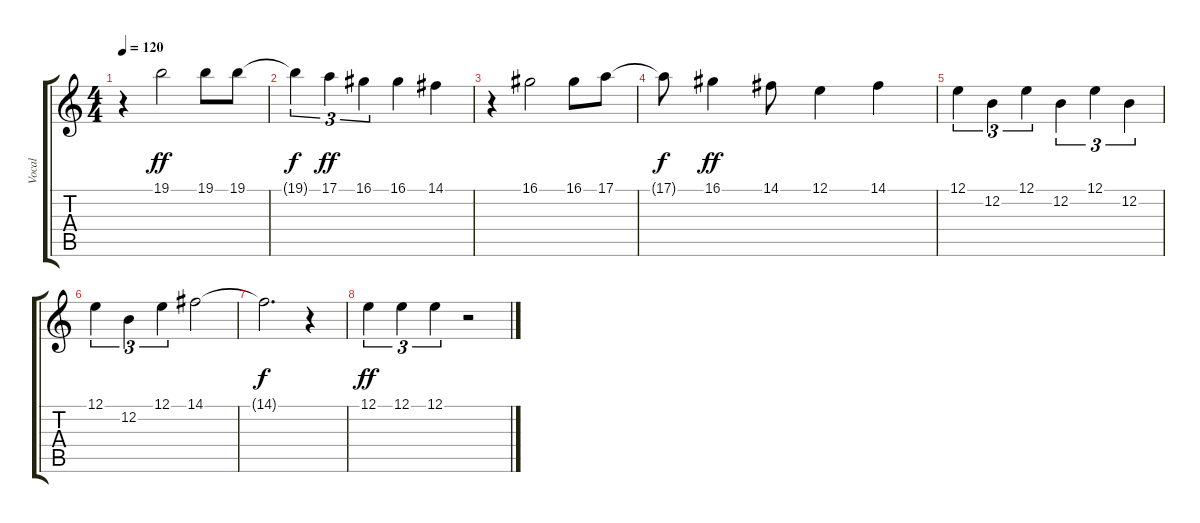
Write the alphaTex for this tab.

\track ("Vocal" "Vocal") {instrument panflute}
\staff {score tabs}
\tuning (E4 B3 G3 D3 A2 E2) {hide}
\ts (4 4)
\tempo 120
\clef g2
\ks c
r.4{dy ff} 19.1.2 19.1.8 19.1.8 |
19.1{t}.4{tu (3 2) dy f} 17.1.4{tu (3 2) dy ff} 16.1.4{tu (3 2)} 16.1.4 14.1.4 |
r.4 16.1.2 16.1.8 17.1.8 |
17.1{t}.8{dy f} 16.1.4{dy ff} 14.1.8 12.1.4 14.1.4 |
12.1.4{tu (3 2)} 12.2.4{tu (3 2)} 12.1.4{tu (3 2)} 12.2.4{tu (3 2)} 12.1.4{tu (3 2)} 12.2.4{tu (3 2)} |
12.1.4{tu (3 2)} 12.2.4{tu (3 2)} 12.1.4{tu (3 2)} 14.1.2 |
14.1{t}.2{d dy f} r.4 |
12.1.4{tu (3 2) dy ff} 12.1.4{tu (3 2)} 12.1.4{tu (3 2)} r.2
